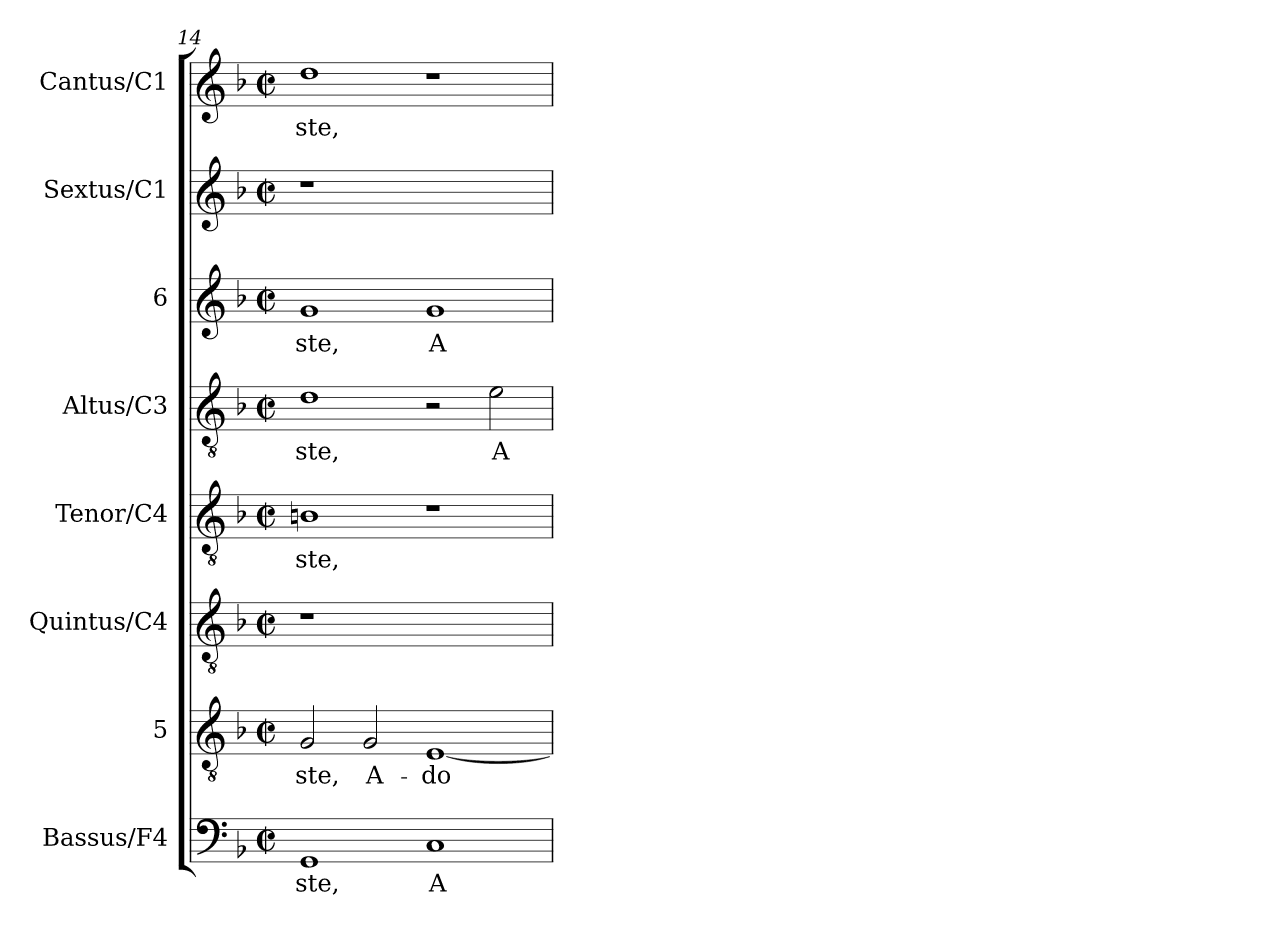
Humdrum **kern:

**kern	**text	**kern	**text	**kern	**kern	**text	**kern	**text	**kern	**text	**kern	**kern	**text
*part8	*part8	*part7	*part7	*part6	*part5	*part5	*part4	*part4	*part3	*part3	*part2	*part1	*part1
*staff8	*staff8	*staff7	*staff7	*staff6	*staff5	*staff5	*staff4	*staff4	*staff3	*staff3	*staff2	*staff1	*staff1
*I"Bassus/F4	*	*I"5	*	*I"Quintus/C4	*I"Tenor/C4	*	*I"Altus/C3	*	*I"6	*	*I"Sextus/C1	*I"Cantus/C1	*
*I'B	*	*	*	*	*I'T	*	*I'A	*	*	*	*	*I'C	*
*clefF4	*	*clefGv2	*	*clefGv2	*clefGv2	*	*clefGv2	*	*clefG2	*	*clefG2	*clefG2	*
*k[b-]	*	*k[b-]	*	*k[b-]	*k[b-]	*	*k[b-]	*	*k[b-]	*	*k[b-]	*k[b-]	*
*F:	*	*F:	*	*F:	*F:	*	*F:	*	*F:	*	*F:	*F:	*
*M2/2	*	*M2/2	*	*M2/2	*M2/2	*	*M2/2	*	*M2/2	*	*M2/2	*M2/2	*
*met(c|)	*	*met(c|)	*	*met(c|)	*met(c|)	*	*met(c|)	*	*met(c|)	*	*met(c|)	*met(c|)	*
=14	=14	=14	=14	=14	=14	=14	=14	=14	=14	=14	=14	=14	=14
!	!LO:LY:b:rj	!	!LO:LY:b:cj	!	!	!LO:LY:b:rj	!	!LO:LY:b:rj	!	!LO:LY:b:rj	!	!	!LO:LY:b:rj
1GG	-ste,	2G/	-ste,	1r	1Bn	-ste,	1d	-ste,	1g	-ste,	1r	1dd	-ste,
!	!	!	!LO:LY:b:cj	!	!	!	!	!	!	!	!	!	!
.	.	2G/	A-	.	.	.	.	.	.	.	.	.	.
!	!LO:LY:b:rj	!	!LO:LY:b:cj	!	!	!	!	!	!	!LO:LY:b:rj	!	!	!
1C	A-	[<1E	-do-	1ryy	1r	.	2r	.	1g	A-	1ryy	1r	.
!	!	!	!	!	!	!	!	!LO:LY:b:rj	!	!	!	!	!
.	.	.	.	.	.	.	2e\	A-	.	.	.	.	.
=	=	=	=	=	=	=	=	=	=	=	=	=	=
*-	*-	*-	*-	*-	*-	*-	*-	*-	*-	*-	*-	*-	*-
